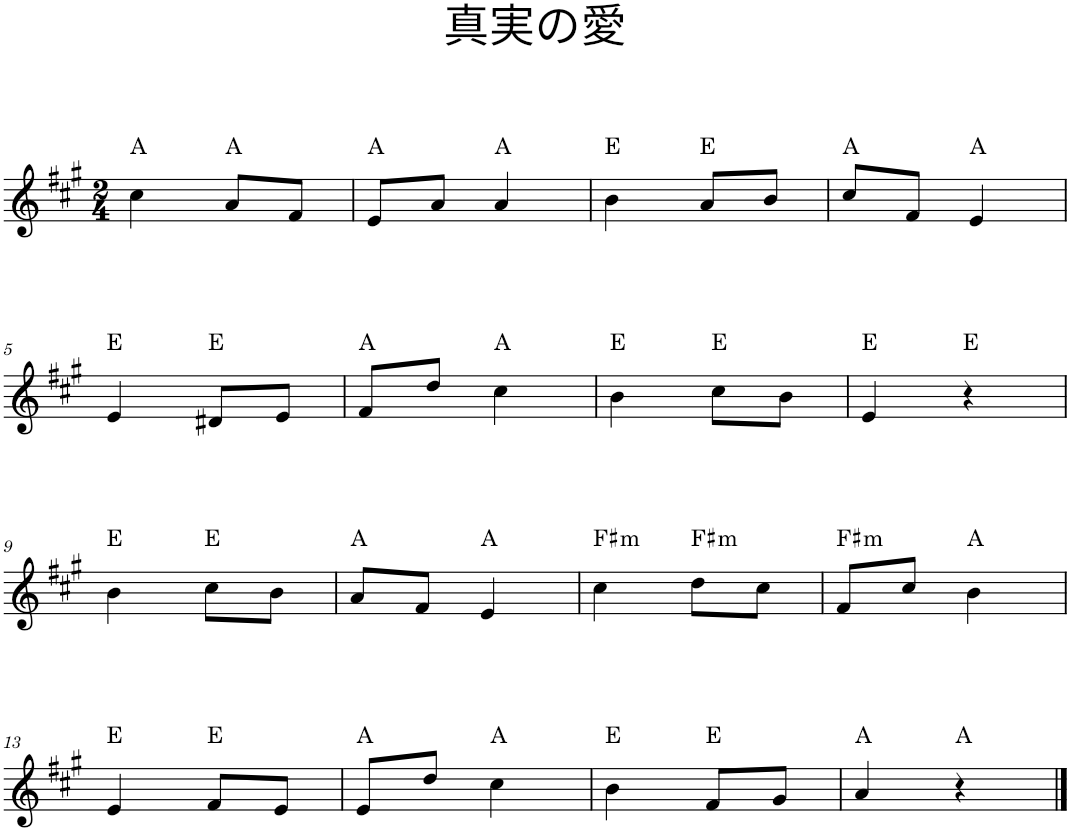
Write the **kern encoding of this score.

**kern	**harte
*part1	*part1
*staff1	*
*I"Piano	*
*I'Pno.	*
*clefG2	*
*k[f#c#g#]	*
*M2/4	*
=1	=1
4cc#\	A:maj
8a/L	A:maj
8f#/J	.
=2	=2
8e/L	A:maj
8a/J	.
4a/	A:maj
=3	=3
4b\	E:maj
8a/L	E:maj
8b/J	.
=4	=4
8cc#/L	A:maj
8f#/J	.
4e/	A:maj
!!LO:LB:g=z
=5	=5
4e/	E:maj
8d#X/L	E:maj
8e/J	.
=6	=6
8f#/L	A:maj
8dd/J	.
4cc#\	A:maj
=7	=7
4b\	E:maj
8cc#\L	E:maj
8b\J	.
=8	=8
4e/	E:maj
4r	E:maj
!!LO:LB:g=z
=9	=9
4b\	E:maj
8cc#\L	E:maj
8b\J	.
=10	=10
8a/L	A:maj
8f#/J	.
4e/	A:maj
=11	=11
!	!LO:H:kt=m
4cc#\	F#:min
!	!LO:H:kt=m
8dd\L	F#:min
8cc#\J	.
=12	=12
!	!LO:H:kt=m
8f#/L	F#:min
8cc#/J	.
4b\	A:maj
!!LO:LB:g=z
=13	=13
4e/	E:maj
8f#/L	E:maj
8e/J	.
=14	=14
8e/L	A:maj
8dd/J	.
4cc#\	A:maj
=15	=15
4b\	E:maj
8f#/L	E:maj
8g#/J	.
=16	=16
4a/	A:maj
4r	A:maj
==	==
*-	*-
